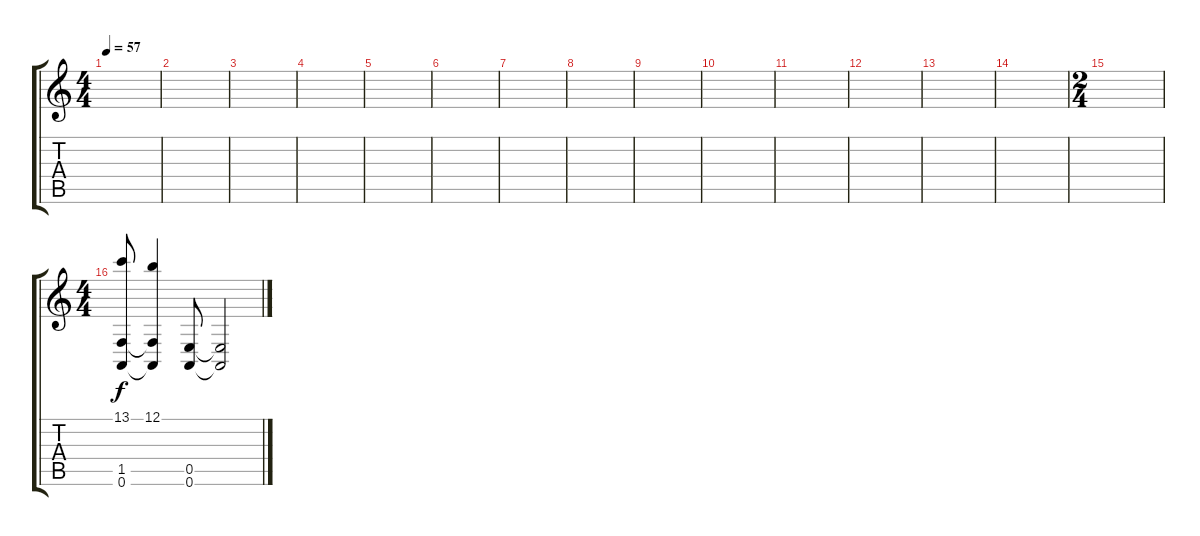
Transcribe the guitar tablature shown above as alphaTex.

\track "" {instrument electricpiano1}
\staff {score tabs}
\tuning (B4 Gb4 D4 A3 E3 A2) {hide}
\ts (4 4)
\tempo 57
\clef g2
\ks c
|
|
|
|
|
|
|
|
|
|
|
|
|
|
\ts (2 4)
|
\ts (4 4)
(13.1 1.5 0.6).8 (12.1 1.5{t} 0.6{t}).4 (0.5 0.6).8{dy f} (0.5{t} 0.6{t}).2
